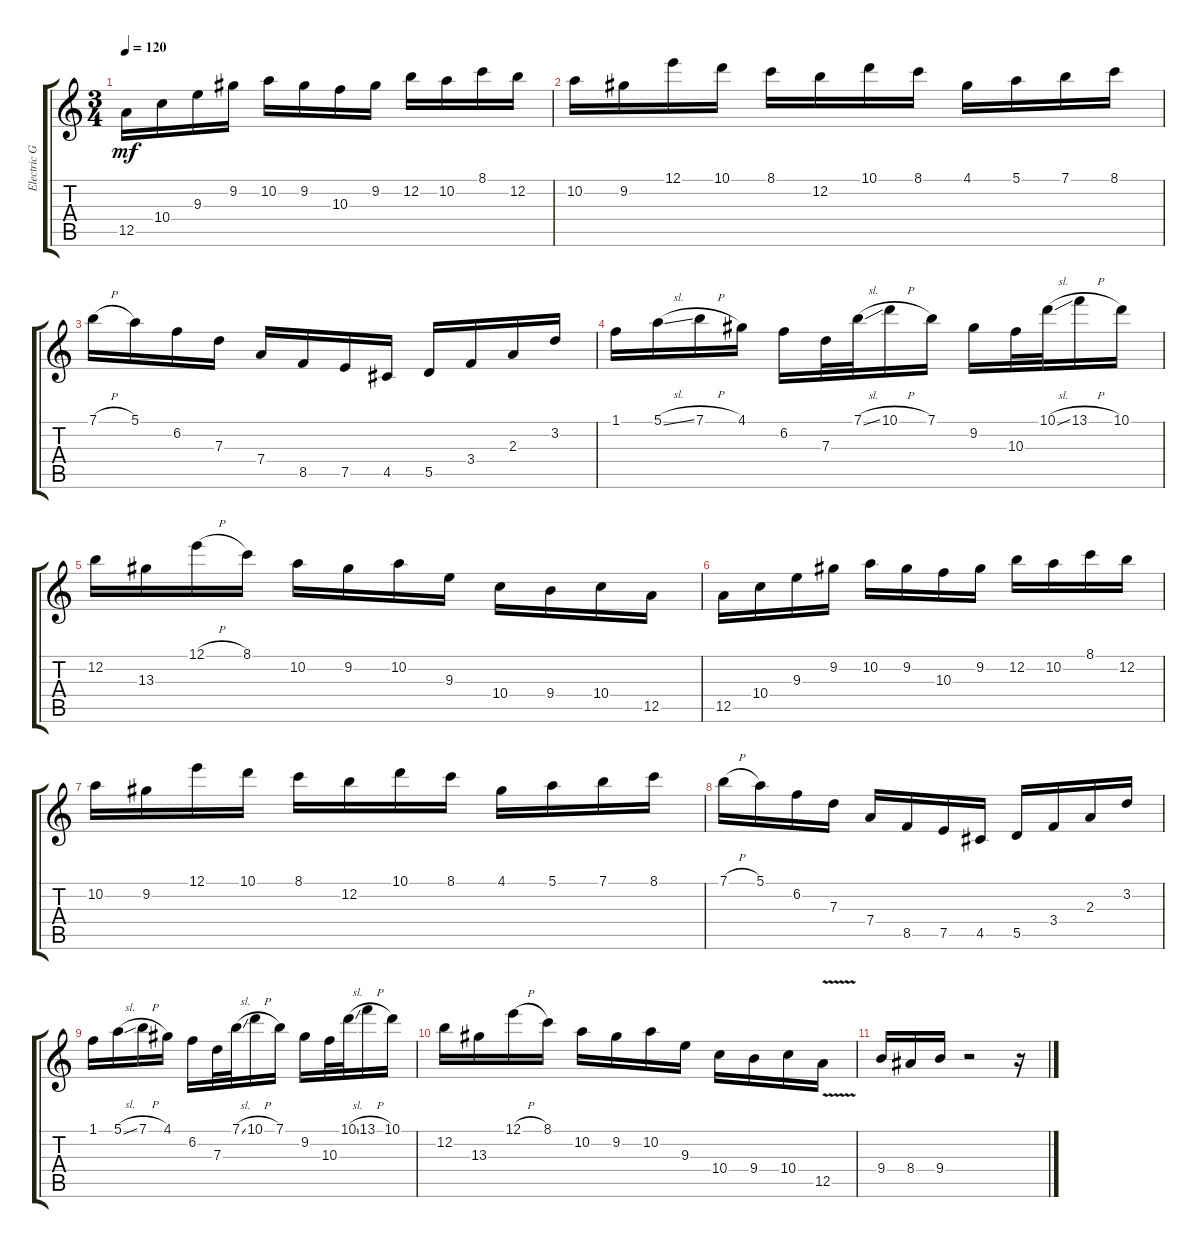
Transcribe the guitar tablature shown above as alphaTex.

\track ("Electric Guitar 1" "Electric G") {instrument distortionguitar}
\staff {score tabs}
\tuning (E4 B3 G3 D3 A2 E2) {hide}
\ts (3 4)
\tempo 120
\clef g2
\ks c
12.5.16{dy mf} 10.4.16 9.3.16 9.2.16 10.2.16 9.2.16 10.3.16 9.2.16 12.2.16 10.2.16 8.1.16 12.2.16 |
10.2.16 9.2.16 12.1.16 10.1.16 8.1.16 12.2.16 10.1.16 8.1.16 4.1.16 5.1.16 7.1.16 8.1.16 |
7.1{h}.16 5.1.16 6.2.16 7.3.16 7.4.16 8.5.16 7.5.16 4.5.16 5.5.16 3.4.16 2.3.16 3.2.16 |
1.1.16 5.1{sl}.16 7.1{h}.16 4.1.16 6.2.16 7.3.32 7.1{sl}.32 10.1{h}.16 7.1.16 9.2.16 10.3.32 10.1{sl}.32 13.1{h}.16 10.1.16 |
12.2.16 13.3.16 12.1{h}.16 8.1.16 10.2.16 9.2.16 10.2.16 9.3.16 10.4.16 9.4.16 10.4.16 12.5.16 |
12.5.16 10.4.16 9.3.16 9.2.16 10.2.16 9.2.16 10.3.16 9.2.16 12.2.16 10.2.16 8.1.16 12.2.16 |
10.2.16 9.2.16 12.1.16 10.1.16 8.1.16 12.2.16 10.1.16 8.1.16 4.1.16 5.1.16 7.1.16 8.1.16 |
7.1{h}.16 5.1.16 6.2.16 7.3.16 7.4.16 8.5.16 7.5.16 4.5.16 5.5.16 3.4.16 2.3.16 3.2.16 |
1.1.16 5.1{sl}.16 7.1{h}.16 4.1.16 6.2.16 7.3.32 7.1{sl}.32 10.1{h}.16 7.1.16 9.2.16 10.3.32 10.1{sl}.32 13.1{h}.16 10.1.16 |
12.2.16 13.3.16 12.1{h}.16 8.1.16 10.2.16 9.2.16 10.2.16 9.3.16 10.4.16 9.4.16 10.4.16 12.5{v}.16 |
9.4.16 8.4.16 9.4.16 r.2 r.16
